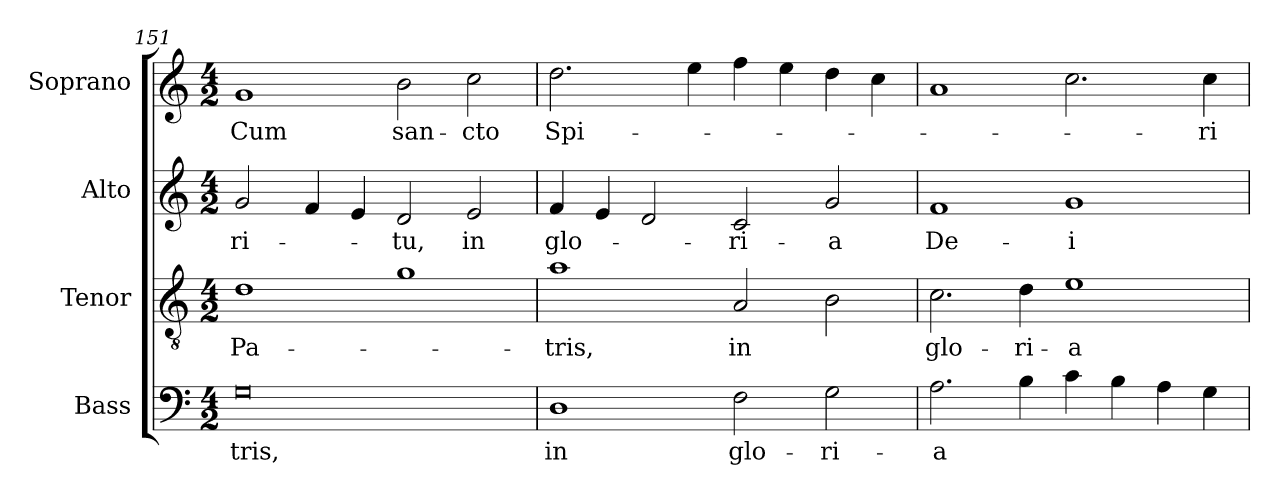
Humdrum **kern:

**kern	**text	**kern	**text	**kern	**text	**kern	**text
*part4	*part4	*part3	*part3	*part2	*part2	*part1	*part1
*staff4	*staff4	*staff3	*staff3	*staff2	*staff2	*staff1	*staff1
*I"Bass	*	*I"Tenor	*	*I"Alto	*	*I"Soprano	*
*clefF4	*	*clefGv2	*	*clefG2	*	*clefG2	*
*k[]	*	*k[]	*	*k[]	*	*k[]	*
*C:	*	*C:	*	*C:	*	*C:	*
*M4/2	*	*M4/2	*	*M4/2	*	*M4/2	*
=151	=151	=151	=151	=151	=151	=151	=151
0G	-tris,	1d	Pa-	2g/	-ri-	1g	Cum
.	.	.	.	4f/	.	.	.
.	.	.	.	4e/	.	.	.
.	.	1g	.	2d/	-tu,	2b\	san-
.	.	.	.	2e/	in	2cc\	-cto
=152	=152	=152	=152	=152	=152	=152	=152
1D	in	1a	-tris,	4f/	glo-	2.dd\	Spi-
.	.	.	.	4e/	.	.	.
.	.	.	.	2d/	.	.	.
.	.	.	.	.	.	4ee\	.
2F\	glo-	2A/	in	2c/	-ri-	4ff\	.
.	.	.	.	.	.	4ee\	.
2G\	-ri-	2B\	.	2g/	-a	4dd\	.
.	.	.	.	.	.	4cc\	.
=153	=153	=153	=153	=153	=153	=153	=153
2.A\	-a	2.c\	glo-	1f	De-	1a	.
4B\	.	4d\	-ri-	.	.	.	.
4c\	.	1e	-a	1g	-i	2.cc\	.
4B\	.	.	.	.	.	.	.
4A\	.	.	.	.	.	.	.
4G\	.	.	.	.	.	4cc\	-ri-
=	=	=	=	=	=	=	=
*-	*-	*-	*-	*-	*-	*-	*-
